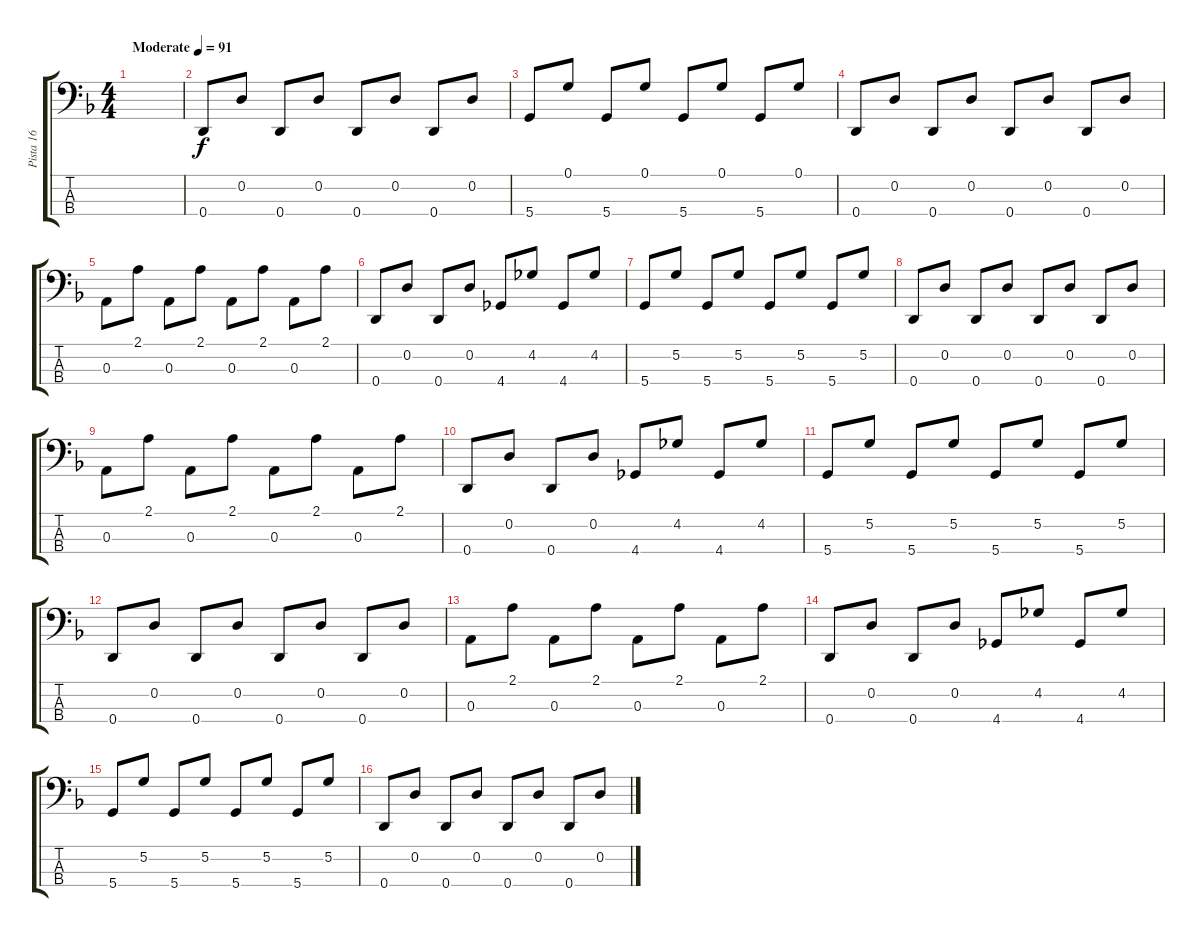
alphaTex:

\track ("Pista 16" "Pista 16") {instrument acousticbass}
\staff {score tabs}
\tuning (G2 D2 A1 D1) {hide}
\ts (4 4)
\tempo (91 "Moderate")
\clef f4
\ks f
|
0.4.8 0.2.8 0.4.8 0.2.8 0.4.8 0.2.8 0.4.8 0.2.8 |
5.4.8 0.1.8 5.4.8 0.1.8 5.4.8 0.1.8 5.4.8 0.1.8 |
0.4.8 0.2.8 0.4.8 0.2.8 0.4.8 0.2.8 0.4.8 0.2.8 |
0.3.8 2.1.8 0.3.8 2.1.8 0.3.8 2.1.8 0.3.8 2.1.8 |
0.4.8 0.2.8 0.4.8 0.2.8 4.4.8 4.2.8 4.4.8 4.2.8 |
5.4.8 5.2.8 5.4.8 5.2.8 5.4.8 5.2.8 5.4.8 5.2.8 |
0.4.8 0.2.8 0.4.8 0.2.8 0.4.8 0.2.8 0.4.8 0.2.8 |
0.3.8 2.1.8 0.3.8 2.1.8 0.3.8 2.1.8 0.3.8 2.1.8 |
0.4.8 0.2.8 0.4.8 0.2.8 4.4.8 4.2.8 4.4.8 4.2.8 |
5.4.8 5.2.8 5.4.8 5.2.8 5.4.8 5.2.8 5.4.8 5.2.8 |
0.4.8 0.2.8 0.4.8 0.2.8 0.4.8 0.2.8 0.4.8 0.2.8 |
0.3.8 2.1.8 0.3.8 2.1.8 0.3.8 2.1.8 0.3.8 2.1.8 |
0.4.8 0.2.8 0.4.8 0.2.8 4.4.8 4.2.8 4.4.8 4.2.8 |
5.4.8 5.2.8 5.4.8 5.2.8 5.4.8 5.2.8{volume 4} 5.4.8{volume 3} 5.2.8{volume 3} |
0.4.8{volume 3} 0.2.8{volume 3} 0.4.8{volume 3} 0.2.8{volume 2} 0.4.8{volume 2} 0.2.8{volume 2} 0.4.8{volume 2} 0.2.8{volume 2}
